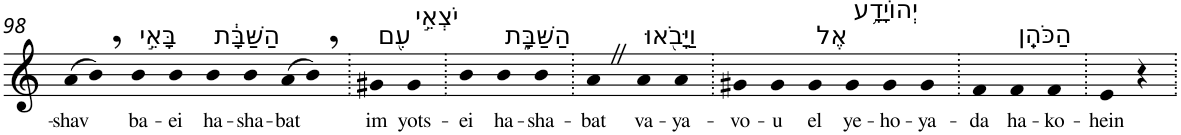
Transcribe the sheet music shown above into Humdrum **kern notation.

**kern	**text
*part1	*part1
*staff1	*staff1
*I"Piano	*
*I'Pno	*
!!LO:PB:g=z
*clefG2	*
*k[]	*
=98	=98
!	!LO:LY:b
(>8a	-shav
8b,)	.
!LO:TX:a:t=בָּאֵ֣י	!
!	!LO:LY:b
4b	ba-
!	!LO:LY:b
4b	-ei
!LO:TX:a:t=הַשַּׁבָּ֔ת	!
!	!LO:LY:b
4b	ha-
!	!LO:LY:b
4b	-sha-
!	!LO:LY:b
(>8a	-bat
8b,)	.
=99.	=99.
!LO:TX:a:t=עִ֖ם	!
!	!LO:LY:b
4g#X	im
!LO:TX:a:t=יֹצְאֵ֣י	!
!	!LO:LY:b
4g#	yots-
=100.	=100.
!	!LO:LY:b
4b	-ei
!LO:TX:a:t=הַשַּׁבָּ֑ת	!
!	!LO:LY:b
4b	ha-
!	!LO:LY:b
4b	-sha-
=101.	=101.
!	!LO:LY:b
4aZ	-bat
!LO:TX:a:t=וַיָּבֹ֖אוּ	!
!	!LO:LY:b
4a	va-
!	!LO:LY:b
4a	-ya-
=102.	=102.
!	!LO:LY:b
4g#X	-vo-
!	!LO:LY:b
4g#	-u
!LO:TX:a:t=אֶל	!
!	!LO:LY:b
4g#	el
!LO:TX:a:t=יְהוֹיָדָ֥ע	!
!	!LO:LY:b
4g#	ye-
!	!LO:LY:b
4g#	-ho-
!	!LO:LY:b
4g#	-ya-
=103.	=103.
!	!LO:LY:b
4f	-da
!LO:TX:a:t=הַכֹּהֵֽן	!
!	!LO:LY:b
4f	ha-
!	!LO:LY:b
4f	-ko-
=104.	=104.
!	!LO:LY:b
4e	-hein
4r	.
=.	=.
*-	*-
